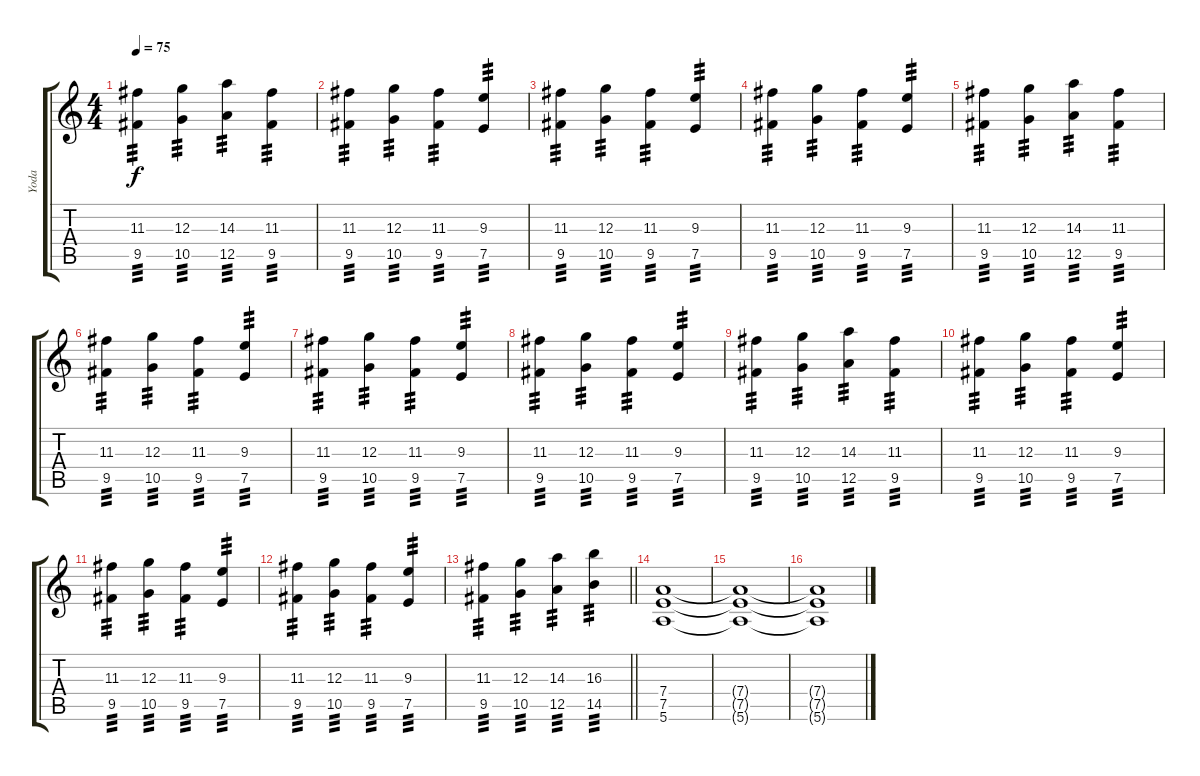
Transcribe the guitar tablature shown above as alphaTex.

\track ("Yoda" "Yoda") {instrument electricguitarjazz}
\staff {score tabs}
\tuning (E4 B3 G3 D3 A2 E2) {hide}
\ts (4 4)
\tempo 75
\clef g2
\ks c
(11.3 9.5).4{tp 3 dy f} (12.3 10.5).4{tp 3} (14.3 12.5).4{tp 3} (11.3 9.5).4{tp 3} |
(11.3 9.5).4{tp 3} (12.3 10.5).4{tp 3} (11.3 9.5).4{tp 3} (9.3 7.5).4{tp 3} |
(11.3 9.5).4{tp 3} (12.3 10.5).4{tp 3} (11.3 9.5).4{tp 3} (9.3 7.5).4{tp 3} |
(11.3 9.5).4{tp 3} (12.3 10.5).4{tp 3} (11.3 9.5).4{tp 3} (9.3 7.5).4{tp 3} |
(11.3 9.5).4{tp 3} (12.3 10.5).4{tp 3} (14.3 12.5).4{tp 3} (11.3 9.5).4{tp 3} |
(11.3 9.5).4{tp 3} (12.3 10.5).4{tp 3} (11.3 9.5).4{tp 3} (9.3 7.5).4{tp 3} |
(11.3 9.5).4{tp 3} (12.3 10.5).4{tp 3} (11.3 9.5).4{tp 3} (9.3 7.5).4{tp 3} |
(11.3 9.5).4{tp 3} (12.3 10.5).4{tp 3} (11.3 9.5).4{tp 3} (9.3 7.5).4{tp 3} |
(11.3 9.5).4{tp 3} (12.3 10.5).4{tp 3} (14.3 12.5).4{tp 3} (11.3 9.5).4{tp 3} |
(11.3 9.5).4{tp 3} (12.3 10.5).4{tp 3} (11.3 9.5).4{tp 3} (9.3 7.5).4{tp 3} |
(11.3 9.5).4{tp 3} (12.3 10.5).4{tp 3} (11.3 9.5).4{tp 3} (9.3 7.5).4{tp 3} |
(11.3 9.5).4{tp 3} (12.3 10.5).4{tp 3} (11.3 9.5).4{tp 3} (9.3 7.5).4{tp 3} |
\barLineRight lightlight
(11.3 9.5).4{tp 3} (12.3 10.5).4{tp 3} (14.3 12.5).4{tp 3} (16.3 14.5).4{tp 3} |
\section ("" "")
(7.4 7.5 5.6).1 |
(7.4{t} 7.5{t} 5.6{t}).1 |
(7.4{t} 7.5{t} 5.6{t}).1
